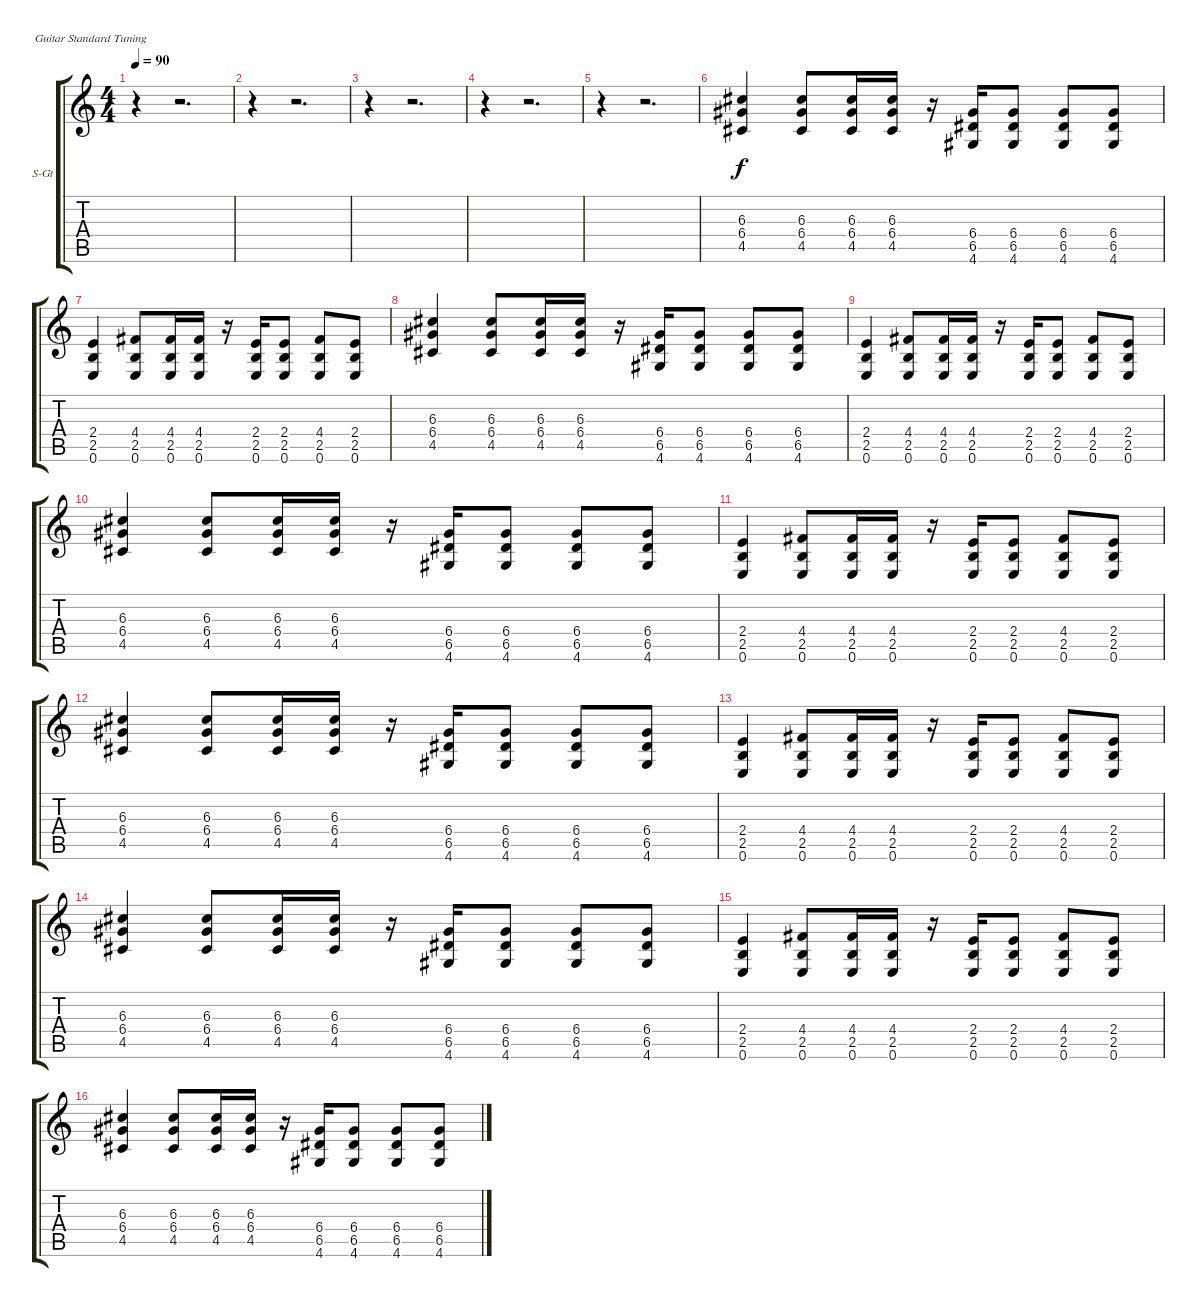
\bracketExtendMode groupsimilarinstruments
\firstSystemTrackNameOrientation horizontal
\otherSystemsTrackNameOrientation horizontal
\track ("Гитара" "S-Gt") {instrument acousticguitarsteel}
\staff {score tabs}
\tuning (E4 B3 G3 D3 A2 E2)
\ts (4 4)
\tempo 90
\clef g2
\ks c
r.4{dy f} r.2{d} |
r.4 r.2{d} |
r.4 r.2{d} |
r.4 r.2{d} |
r.4 r.2{d} |
(6.3 6.4 4.5).4 (6.3 6.4 4.5).8 (6.3 6.4 4.5).16 (6.3 6.4 4.5).16 r.16 (6.4 6.5 4.6).16 (6.4 6.5 4.6).8 (6.4 6.5 4.6).8 (6.4 6.5 4.6).8 |
(2.4 2.5 0.6).4 (4.4 2.5 0.6).8 (4.4 2.5 0.6).16 (4.4 2.5 0.6).16 r.16 (2.4 2.5 0.6).16 (2.4 2.5 0.6).8 (4.4 2.5 0.6).8 (2.4 2.5 0.6).8 |
(6.3 6.4 4.5).4 (6.3 6.4 4.5).8 (6.3 6.4 4.5).16 (6.3 6.4 4.5).16 r.16 (6.4 6.5 4.6).16 (6.4 6.5 4.6).8 (6.4 6.5 4.6).8 (6.4 6.5 4.6).8 |
(2.4 2.5 0.6).4 (4.4 2.5 0.6).8 (4.4 2.5 0.6).16 (4.4 2.5 0.6).16 r.16 (2.4 2.5 0.6).16 (2.4 2.5 0.6).8 (4.4 2.5 0.6).8 (2.4 2.5 0.6).8 |
(6.3 6.4 4.5).4 (6.3 6.4 4.5).8 (6.3 6.4 4.5).16 (6.3 6.4 4.5).16 r.16 (6.4 6.5 4.6).16 (6.4 6.5 4.6).8 (6.4 6.5 4.6).8 (6.4 6.5 4.6).8 |
(2.4 2.5 0.6).4 (4.4 2.5 0.6).8 (4.4 2.5 0.6).16 (4.4 2.5 0.6).16 r.16 (2.4 2.5 0.6).16 (2.4 2.5 0.6).8 (4.4 2.5 0.6).8 (2.4 2.5 0.6).8 |
(6.3 6.4 4.5).4 (6.3 6.4 4.5).8 (6.3 6.4 4.5).16 (6.3 6.4 4.5).16 r.16 (6.4 6.5 4.6).16 (6.4 6.5 4.6).8 (6.4 6.5 4.6).8 (6.4 6.5 4.6).8 |
(2.4 2.5 0.6).4 (4.4 2.5 0.6).8 (4.4 2.5 0.6).16 (4.4 2.5 0.6).16 r.16 (2.4 2.5 0.6).16 (2.4 2.5 0.6).8 (4.4 2.5 0.6).8 (2.4 2.5 0.6).8 |
(6.3 6.4 4.5).4 (6.3 6.4 4.5).8 (6.3 6.4 4.5).16 (6.3 6.4 4.5).16 r.16 (6.4 6.5 4.6).16 (6.4 6.5 4.6).8 (6.4 6.5 4.6).8 (6.4 6.5 4.6).8 |
(2.4 2.5 0.6).4 (4.4 2.5 0.6).8 (4.4 2.5 0.6).16 (4.4 2.5 0.6).16 r.16 (2.4 2.5 0.6).16 (2.4 2.5 0.6).8 (4.4 2.5 0.6).8 (2.4 2.5 0.6).8 |
(6.3 6.4 4.5).4 (6.3 6.4 4.5).8 (6.3 6.4 4.5).16 (6.3 6.4 4.5).16 r.16 (6.4 6.5 4.6).16 (6.4 6.5 4.6).8 (6.4 6.5 4.6).8 (6.4 6.5 4.6).8
